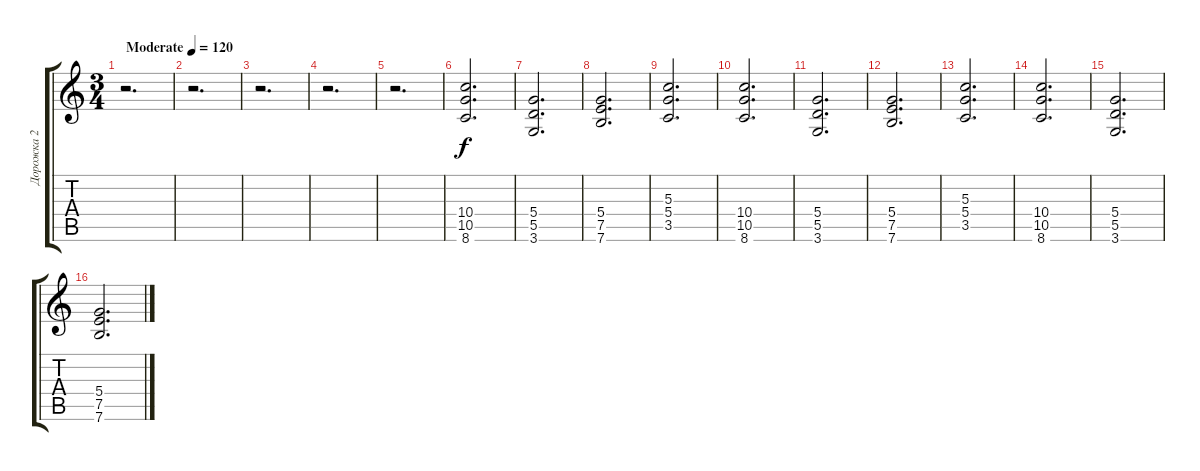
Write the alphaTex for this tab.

\track ("Дорожка 2" "Дорожка 2") {instrument distortionguitar}
\staff {score tabs}
\tuning (E4 B3 G3 D3 A2 E2) {hide}
\ts (3 4)
\tempo (120 "Moderate")
\clef g2
\ks c
r.2{d dy f instrument distortionguitar} |
r.2{d} |
r.2{d} |
r.2{d} |
r.2{d} |
(10.4 10.5 8.6).2{d} |
(5.4 5.5 3.6).2{d} |
(5.4 7.5 7.6).2{d} |
(5.3 5.4 3.5).2{d} |
(10.4 10.5 8.6).2{d} |
(5.4 5.5 3.6).2{d} |
(5.4 7.5 7.6).2{d} |
(5.3 5.4 3.5).2{d} |
(10.4 10.5 8.6).2{d} |
(5.4 5.5 3.6).2{d} |
(5.4 7.5 7.6).2{d}
